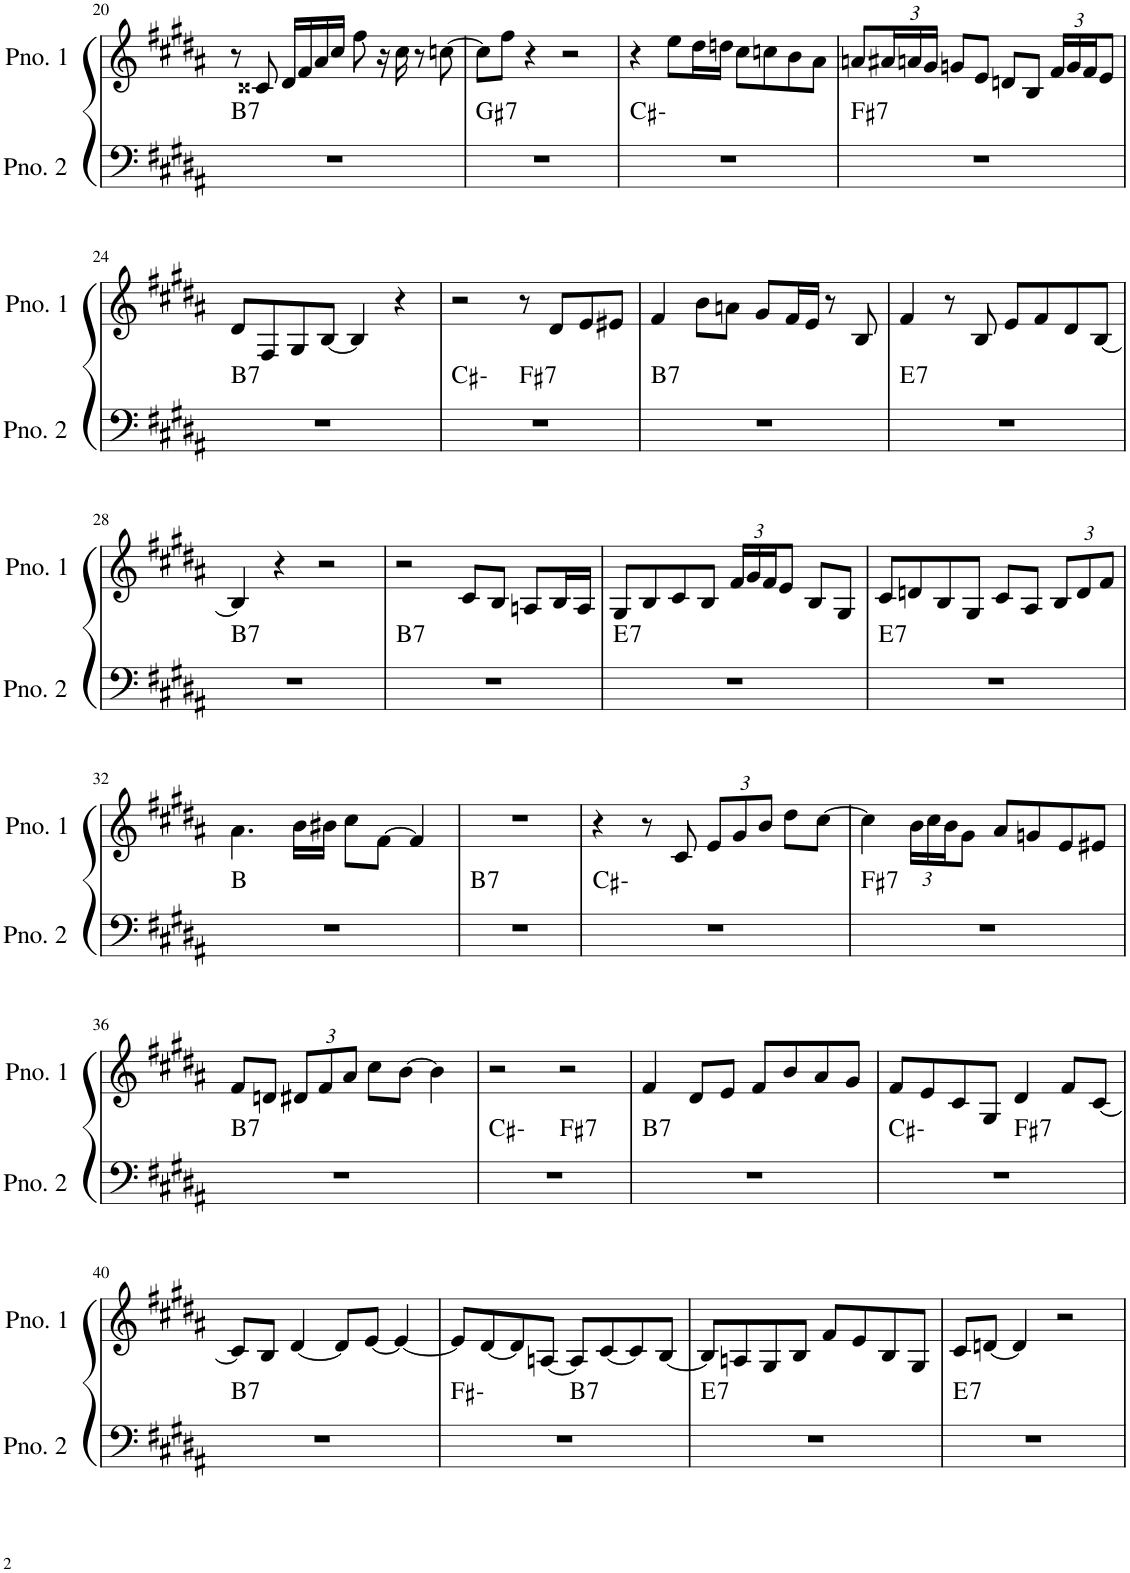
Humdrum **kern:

**kern	**harte	**kern
*part2	*part2	*part1
*staff2	*	*staff1
*I"ピアノ 2	*	*I"ピアノ 1
!!LO:PB:g=z
*clefF4	*	*clefG2
*k[f#c#g#d#a#]	*	*k[f#c#g#d#a#]
*M4/4	*	*M4/4
=20	=20	=20
!	!LO:H:kt=7	!
1r	B:7	8r
.	.	8c##X/
.	.	16d#/LL
.	.	16f#/
.	.	16a#/
.	.	16cc#/JJ
.	.	8ff#\
.	.	16r
.	.	16cc#\
.	.	8r
.	.	[8ccn\
=21	=21	=21
!	!LO:H:kt=7	!
1r	G#:7	8cc\L]
.	.	8ff#\J
.	.	4r
.	.	2r
=22	=22	=22
1r	C#:min	4r
.	.	8ee\L
.	.	16dd#\L
.	.	16ddn\JJ
.	.	8cc#\L
.	.	8ccn\
.	.	8b\
.	.	8a#\J
=23	=23	=23
!	!LO:H:kt=7	!
1r	F#:7	8an/L
*	*	*Xbrackettup
.	.	24a#X/L
.	.	24an/
.	.	24g#/JJ
.	.	8gn/L
.	.	8e/J
.	.	8dn/L
.	.	8B/J
.	.	24f#/LL
.	.	24g/
.	.	24f#/J
.	.	8e/J
!!LO:LB:g=z
=24	=24	=24
!	!LO:H:kt=7	!
1r	B:7	8d#/L
.	.	8F#/
.	.	8G#/
.	.	[8B/J
.	.	4B/]
.	.	4r
=25	=25	=25
*^	*	*
1r	2ryy	C#:min	2r
!	!	!LO:H:kt=7	!
.	2ryy	F#:7	8r
.	.	.	8d#/L
.	.	.	8e/
.	.	.	8e#X/J
=26	=26	=26	=26
!	!	!LO:H:kt=7	!
*v	*v	*	*
1r	B:7	4f#/
.	.	8b\L
.	.	8an\J
.	.	8g#/L
.	.	16f#/L
.	.	16e/JJ
.	.	8r
.	.	8B/
=27	=27	=27
!	!LO:H:kt=7	!
1r	E:7	4f#/
.	.	8r
.	.	8B/
.	.	8e/L
.	.	8f#/
.	.	8d#/
.	.	[8B/J
!!LO:LB:g=z
=28	=28	=28
!	!LO:H:kt=7	!
1r	B:7	4B/]
.	.	4r
.	.	2r
=29	=29	=29
!	!LO:H:kt=7	!
1r	B:7	2r
.	.	8c#/L
.	.	8B/J
.	.	8An/L
.	.	16B/L
.	.	16A/JJ
=30	=30	=30
!	!LO:H:kt=7	!
1r	E:7	8G#/L
.	.	8B/
.	.	8c#/
.	.	8B/J
.	.	24f#/LL
.	.	24g#/
.	.	24f#/J
.	.	8e/J
.	.	8B/L
.	.	8G#/J
=31	=31	=31
!	!LO:H:kt=7	!
1r	E:7	8c#/L
.	.	8dn/
.	.	8B/
.	.	8G#/J
.	.	8c#/L
.	.	8A#/J
.	.	12B/L
.	.	12d/
.	.	12f#/J
!!LO:LB:g=z
=32	=32	=32
1r	B:maj	4.a#\
.	.	16b\LL
.	.	16b#X\JJ
.	.	8cc#\L
.	.	[8f#\J
.	.	4f#/]
=33	=33	=33
!	!LO:H:kt=7	!
1r	B:7	1r
=34	=34	=34
1r	C#:min	4r
.	.	8r
.	.	8c#/
.	.	12e/L
.	.	12g#/
.	.	12b/J
.	.	8dd#\L
.	.	[8cc#\J
=35	=35	=35
!	!LO:H:kt=7	!
1r	F#:7	4cc#\]
.	.	24b\LL
.	.	24cc#\
.	.	24b\J
.	.	8g#\J
.	.	8a#/L
.	.	8gn/
.	.	8e/
.	.	8e#X/J
!!LO:LB:g=z
=36	=36	=36
!	!LO:H:kt=7	!
1r	B:7	8f#/L
.	.	8dn/J
.	.	12d#X/L
.	.	12f#/
.	.	12a#/J
.	.	8cc#\L
.	.	[8b\J
.	.	4b\]
=37	=37	=37
*^	*	*
1r	2ryy	C#:min	2r
!	!	!LO:H:kt=7	!
.	2ryy	F#:7	2r
=38	=38	=38	=38
!	!	!LO:H:kt=7	!
*v	*v	*	*
1r	B:7	4f#/
.	.	8d#/L
.	.	8e/J
.	.	8f#/L
.	.	8b/
.	.	8a#/
.	.	8g#/J
=39	=39	=39
*^	*	*
1r	2ryy	C#:min	8f#/L
.	.	.	8e/
.	.	.	8c#/
.	.	.	8G#/J
!	!	!LO:H:kt=7	!
.	2ryy	F#:7	4d#/
.	.	.	8f#/L
.	.	.	[8c#/J
!!LO:LB:g=z
=40	=40	=40	=40
!	!	!LO:H:kt=7	!
*v	*v	*	*
1r	B:7	8c#/L]
.	.	8B/J
.	.	[4d#/
.	.	8d#/L]
.	.	[8e/J
.	.	4e/_
=41	=41	=41
*^	*	*
1r	2ryy	F#:min	8e/L]
.	.	.	[8d#/
.	.	.	8d#/]
.	.	.	[8An/J
!	!	!LO:H:kt=7	!
.	2ryy	B:7	8A/L]
.	.	.	[8c#/
.	.	.	8c#/]
.	.	.	[8B/J
=42	=42	=42	=42
!	!	!LO:H:kt=7	!
*v	*v	*	*
1r	E:7	8B/L]
.	.	8An/
.	.	8G#/
.	.	8B/J
.	.	8f#/L
.	.	8e/
.	.	8B/
.	.	8G#/J
=43	=43	=43
!	!LO:H:kt=7	!
1r	E:7	8c#/L
.	.	[8dn/J
.	.	4d/]
.	.	2r
=	=	=
*-	*-	*-
